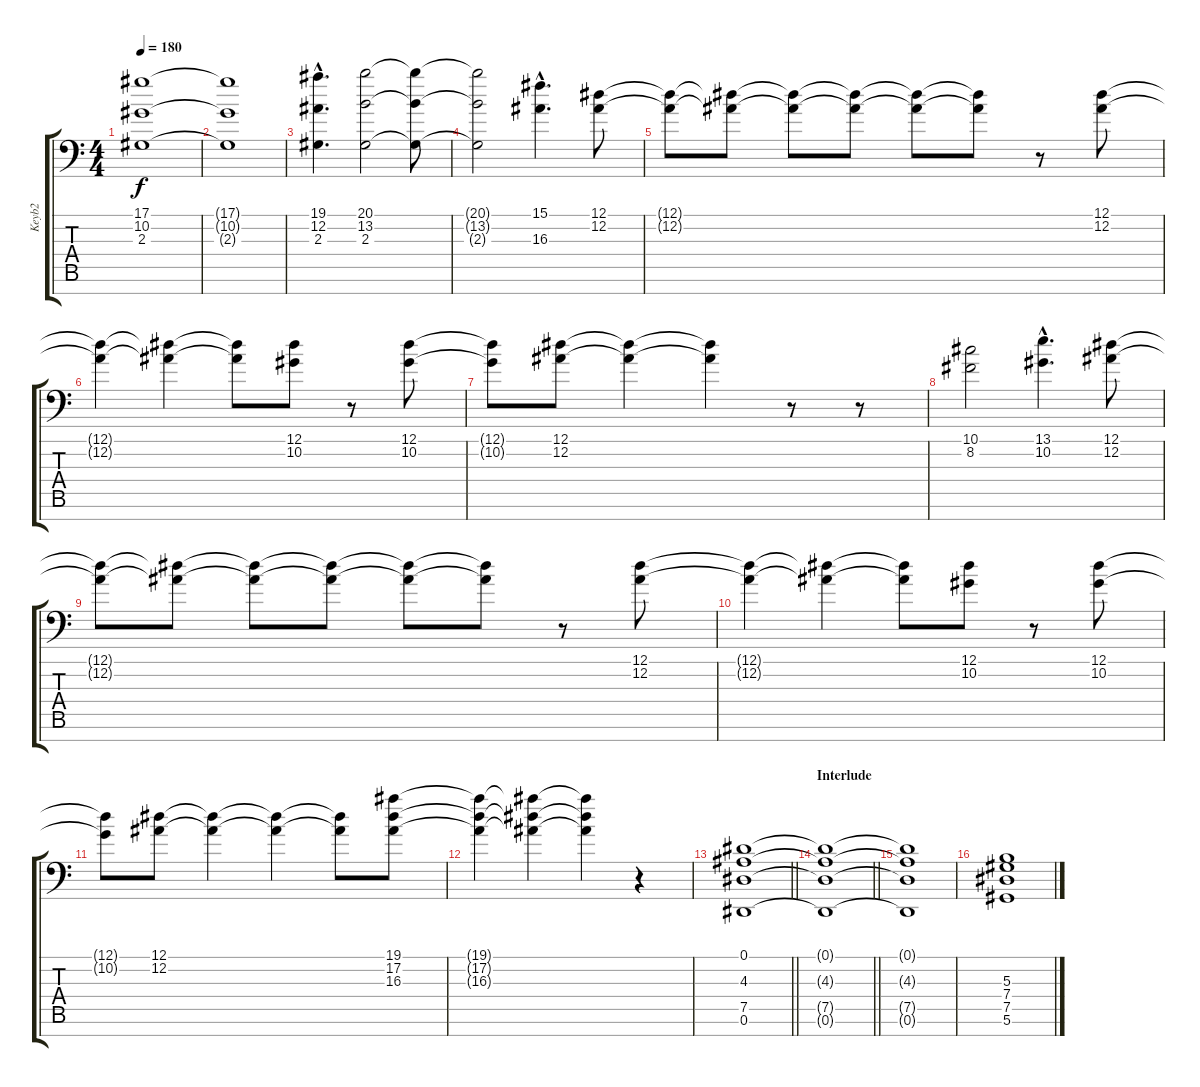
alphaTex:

\track ("Keyb2" "Keyb2") {instrument stringensemble1}
\staff {score tabs}
\tuning (Eb4 Bb3 Gb3 Db3 Ab2 Eb2 Bb1) {hide}
\ts (4 4)
\tempo 180
\clef f4
\ks c
(17.1{t} 10.2{t} 2.3{t}).1{dy f} |
(17.1{t} 10.2{t} 2.3{t}).1 |
(19.1{hac} 12.2{hac} 2.3{hac}).4{d} (20.1 13.2 2.3).2 (20.1{t} 13.2{t} 2.3{t}).8 |
(20.1{t} 13.2{t} 2.3{t}).2 (15.1{hac} 16.3{hac}).4{d} (12.1 12.2).8 |
(12.1{t} 12.2{t}).8 (12.1{t} 12.2{t}).8 (12.1{t} 12.2{t}).8 (12.1{t} 12.2{t}).8 (12.1{t} 12.2{t}).8 (12.1{t} 12.2{t}).8 r.8 (12.1 12.2).8 |
(12.1{t} 12.2{t}).4 (12.1{t} 12.2{t}).4 (12.1{t} 12.2{t}).8 (12.1 10.2).8 r.8 (12.1 10.2).8 |
(12.1{t} 10.2{t}).8 (12.1 12.2).8 (12.1{t} 12.2{t}).4 (12.1{t} 12.2{t}).4 r.8 r.8 |
(10.1 8.2).2 (13.1{hac} 10.2{hac}).4{d} (12.1 12.2).8 |
(12.1{t} 12.2{t}).8 (12.1{t} 12.2{t}).8 (12.1{t} 12.2{t}).8 (12.1{t} 12.2{t}).8 (12.1{t} 12.2{t}).8 (12.1{t} 12.2{t}).8 r.8 (12.1 12.2).8 |
(12.1{t} 12.2{t}).4 (12.1{t} 12.2{t}).4 (12.1{t} 12.2{t}).8 (12.1 10.2).8 r.8 (12.1 10.2).8 |
(12.1{t} 10.2{t}).8 (12.1 12.2).8 (12.1{t} 12.2{t}).4 (12.1{t} 12.2{t}).4 (12.1{t} 12.2{t}).8 (19.1 17.2 16.3).8 |
(19.1{t} 17.2{t} 16.3{t}).4 (19.1{t} 17.2{t} 16.3{t}).4 (19.1{t} 17.2{t} 16.3{t}).4 r.4{volume 0} |
\barLineRight lightlight
(0.1 4.3 7.5 0.6).1{volume 10} |
\section ("" "Interlude")
\barLineRight lightlight
(0.1{t} 4.3{t} 7.5{t} 0.6{t}).1 |
(0.1{t} 4.3{t} 7.5{t} 0.6{t}).1 |
(5.3 7.4 7.5 5.6).1
